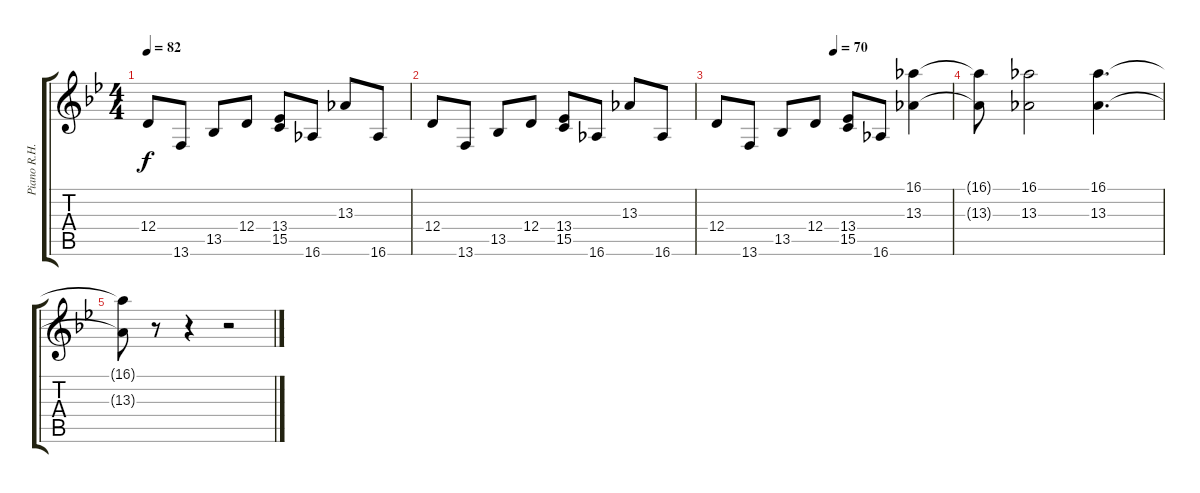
\track ("Piano R.H." "Piano R.H.") {instrument acousticgrandpiano}
\staff {score tabs}
\tuning (E4 B3 G3 D3 A2 E2) {hide}
\ts (4 4)
\tempo 82
\clef g2
\ks bb
12.4.8{dy f} 13.6.8 13.5.8 12.4.8 (13.4 15.5).8 16.6.8 13.3.8 16.6.8 |
12.4.8 13.6.8 13.5.8 12.4.8 (13.4 15.5).8 16.6.8 13.3.8 16.6.8 |
\tempo (70 0.5)
12.4.8 13.6.8 13.5.8 12.4.8 (13.4 15.5).8 16.6.8 (16.1 13.3).4 |
(16.1{t} 13.3{t}).8 (16.1 13.3).2 (16.1 13.3).4{d} |
(16.1{t} 13.3{t}).8 r.8 r.4 r.2
